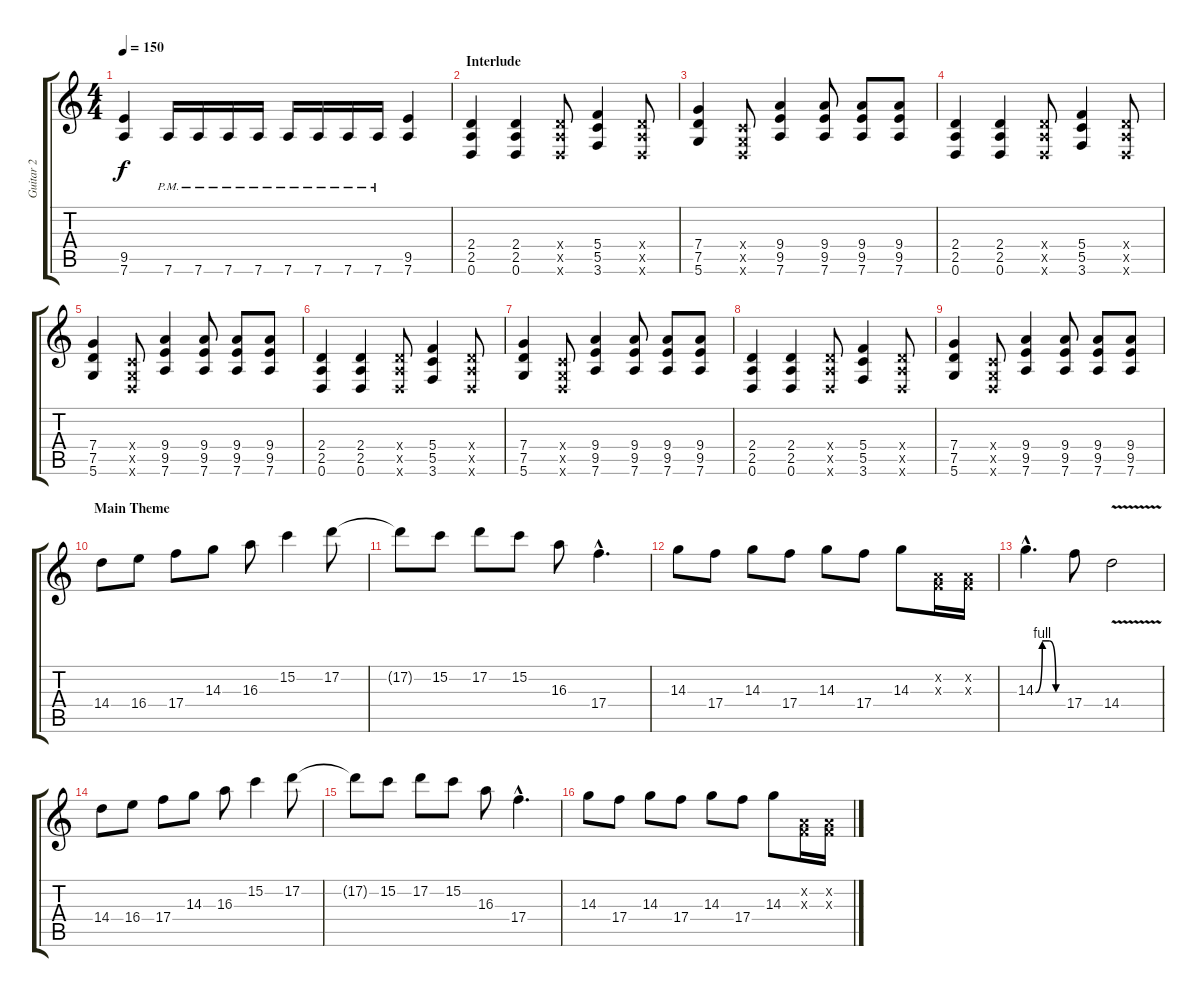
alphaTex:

\track ("Guitar 2" "Guitar 2") {instrument distortionguitar}
\staff {score tabs}
\tuning (D4 A3 F3 C3 G2 D2) {hide}
\ts (4 4)
\tempo 150
\clef g2
\ks c
(9.5 7.6).4{dy f} 7.6{pm}.16 7.6{pm}.16 7.6{pm}.16 7.6{pm}.16 7.6{pm}.16 7.6{pm}.16 7.6{pm}.16 7.6{pm}.16 (9.5 7.6).4 |
\section ("" "Interlude")
(2.4 2.5 0.6).4 (2.4 2.5 0.6).4 (2.4{x} 2.5{x} 0.6{x}).8 (5.4 5.5 3.6).4 (2.4{x} 2.5{x} 0.6{x}).8 |
(7.4 7.5 5.6).4 (0.4{x} 0.5{x} 0.6{x}).8 (9.4 9.5 7.6).4 (9.4 9.5 7.6).8 (9.4 9.5 7.6).8 (9.4 9.5 7.6).8 |
(2.4 2.5 0.6).4 (2.4 2.5 0.6).4 (2.4{x} 2.5{x} 0.6{x}).8 (5.4 5.5 3.6).4 (2.4{x} 2.5{x} 0.6{x}).8 |
(7.4 7.5 5.6).4 (0.4{x} 0.5{x} 0.6{x}).8 (9.4 9.5 7.6).4 (9.4 9.5 7.6).8 (9.4 9.5 7.6).8 (9.4 9.5 7.6).8 |
(2.4 2.5 0.6).4 (2.4 2.5 0.6).4 (2.4{x} 2.5{x} 0.6{x}).8 (5.4 5.5 3.6).4 (2.4{x} 2.5{x} 0.6{x}).8 |
(7.4 7.5 5.6).4 (0.4{x} 0.5{x} 0.6{x}).8 (9.4 9.5 7.6).4 (9.4 9.5 7.6).8 (9.4 9.5 7.6).8 (9.4 9.5 7.6).8 |
(2.4 2.5 0.6).4 (2.4 2.5 0.6).4 (2.4{x} 2.5{x} 0.6{x}).8 (5.4 5.5 3.6).4 (2.4{x} 2.5{x} 0.6{x}).8 |
(7.4 7.5 5.6).4 (0.4{x} 0.5{x} 0.6{x}).8 (9.4 9.5 7.6).4 (9.4 9.5 7.6).8 (9.4 9.5 7.6).8 (9.4 9.5 7.6).8 |
\section ("" "Main Theme")
14.4.8 16.4.8 17.4.8 14.3.8 16.3.8 15.2.4 17.2.8 |
17.2{t}.8 15.2.8 17.2.8 15.2.8 16.3.8 17.4{hac}.4{d} |
14.3.8 17.4.8 14.3.8 17.4.8 14.3.8 17.4.8 14.3.8 (0.2{x} 0.3{x}).16 (0.2{x} 0.3{x}).16 |
14.3{be (custom 0 0 15 4 30 4 45 0 60 0) hac}.4{d} 17.4.8 14.4{v}.2{instrument guitarharmonics} |
14.4.8{instrument distortionguitar} 16.4.8 17.4.8 14.3.8 16.3.8 15.2.4 17.2.8 |
17.2{t}.8 15.2.8 17.2.8 15.2.8 16.3.8 17.4{hac}.4{d} |
14.3.8 17.4.8 14.3.8 17.4.8 14.3.8 17.4.8 14.3.8 (0.2{x} 0.3{x}).16 (0.2{x} 0.3{x}).16
